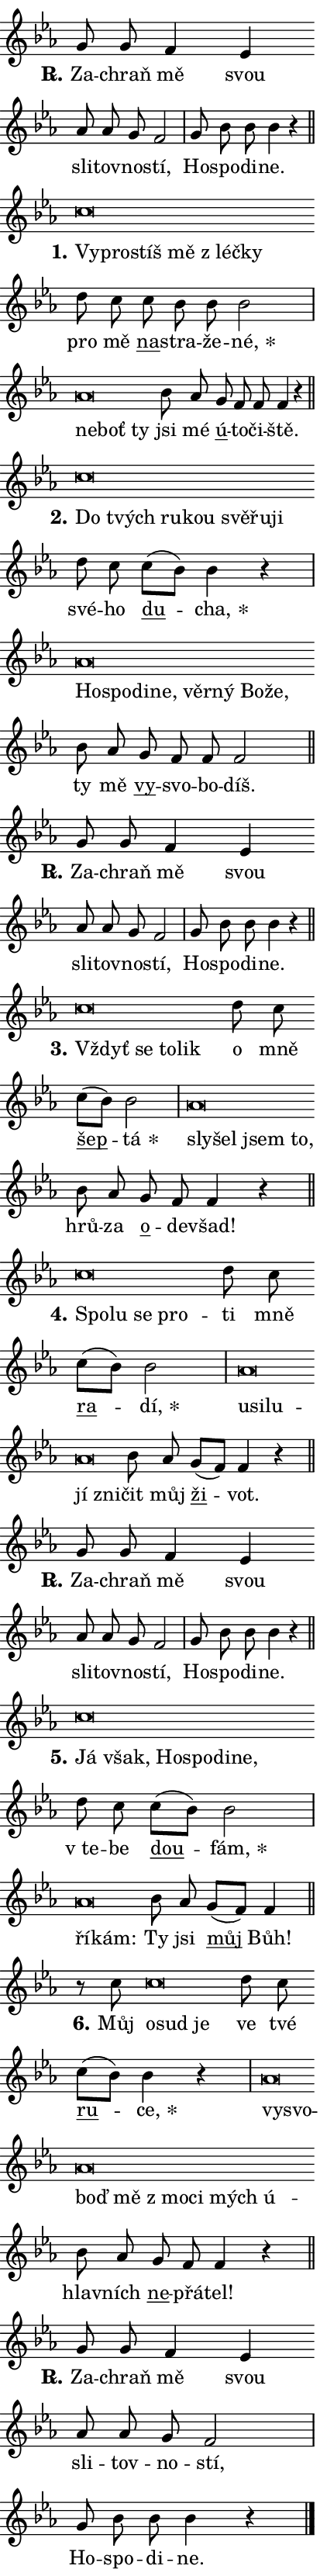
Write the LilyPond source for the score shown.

\version "2.24.0"
\header { tagline = "" }
\paper {
  indent = 0\cm
  top-margin = 0\cm
  right-margin = 0.13\cm % to fit lyric hyphens
  bottom-margin = 0\cm
  left-margin = 0\cm
  paper-width = 7\cm
  page-breaking = #ly:one-page-breaking
  system-system-spacing.basic-distance = #11
  score-system-spacing.basic-distance = #11
  ragged-last = ##f
}


%% Author: Thomas Morley
%% https://lists.gnu.org/archive/html/lilypond-user/2020-05/msg00002.html
#(define (line-position grob)
"Returns position of @var[grob} in current system:
   @code{'start}, if at first time-step
   @code{'end}, if at last time-step
   @code{'middle} otherwise
"
  (let* ((col (ly:item-get-column grob))
         (ln (ly:grob-object col 'left-neighbor))
         (rn (ly:grob-object col 'right-neighbor))
         (col-to-check-left (if (ly:grob? ln) ln col))
         (col-to-check-right (if (ly:grob? rn) rn col))
         (break-dir-left
           (and
             (ly:grob-property col-to-check-left 'non-musical #f)
             (ly:item-break-dir col-to-check-left)))
         (break-dir-right
           (and
             (ly:grob-property col-to-check-right 'non-musical #f)
             (ly:item-break-dir col-to-check-right))))
        (cond ((eqv? 1 break-dir-left) 'start)
              ((eqv? -1 break-dir-right) 'end)
              (else 'middle))))

#(define (tranparent-at-line-position vctor)
  (lambda (grob)
  "Relying on @code{line-position} select the relevant enry from @var{vctor}.
Used to determine transparency,"
    (case (line-position grob)
      ((end) (not (vector-ref vctor 0)))
      ((middle) (not (vector-ref vctor 1)))
      ((start) (not (vector-ref vctor 2))))))

noteHeadBreakVisibility =
#(define-music-function (break-visibility)(vector?)
"Makes @code{NoteHead}s transparent relying on @var{break-visibility}"
#{
  \override NoteHead.transparent =
    #(tranparent-at-line-position break-visibility)
#})

#(define delete-ledgers-for-transparent-note-heads
  (lambda (grob)
    "Reads whether a @code{NoteHead} is transparent.
If so this @code{NoteHead} is removed from @code{'note-heads} from
@var{grob}, which is supposed to be @code{LedgerLineSpanner}.
As a result ledgers are not printed for this @code{NoteHead}"
    (let* ((nhds-array (ly:grob-object grob 'note-heads))
           (nhds-list
             (if (ly:grob-array? nhds-array)
                 (ly:grob-array->list nhds-array)
                 '()))
           ;; Relies on the transparent-property being done before
           ;; Staff.LedgerLineSpanner.after-line-breaking is executed.
           ;; This is fragile ...
           (to-keep
             (remove
               (lambda (nhd)
                 (ly:grob-property nhd 'transparent #f))
               nhds-list)))
      ;; TODO find a better method to iterate over grob-arrays, similiar
      ;; to filter/remove etc for lists
      ;; For now rebuilt from scratch
      (set! (ly:grob-object grob 'note-heads)  '())
      (for-each
        (lambda (nhd)
          (ly:pointer-group-interface::add-grob grob 'note-heads nhd))
        to-keep))))

squashNotes = {
  \override NoteHead.X-extent = #'(-0.2 . 0.2)
  \override NoteHead.Y-extent = #'(-0.75 . 0)
  \override NoteHead.stencil =
    #(lambda (grob)
       (let ((pos (ly:grob-property grob 'staff-position)))
         (begin
           (if (< pos -7) (display "ERROR: Lower brevis then expected\n") (display "OK: Expected brevis position\n"))
           (if (<= pos -6) ly:text-interface::print ly:note-head::print))))
}
unSquashNotes = {
  \revert NoteHead.X-extent
  \revert NoteHead.Y-extent
  \revert NoteHead.stencil
}

hideNotes = \noteHeadBreakVisibility #begin-of-line-visible
unHideNotes = \noteHeadBreakVisibility #all-visible

% work-around for resetting accidentals
% https://lilypond.org/doc/v2.23/Documentation/notation/displaying-rhythms#unmetered-music
cadenzaMeasure = {
  \cadenzaOff
  \partial 1024 s1024
  \cadenzaOn
}

#(define-markup-command (accent layout props text) (markup?)
  "Underline accented syllable"
  (interpret-markup layout props
    #{\markup \override #'(offset . 4.3) \underline { #text }#}))

responsum = \markup \concat {
  "R" \hspace #-1.05 \path #0.1 #'((moveto 0 0.07) (lineto 0.9 0.8)) \hspace #0.05 "."
}

spaceSize = #0.6828661417322834 % exact space size for TeX Gyre Schola

\layout {
  \context {
    \Staff
    \remove "Time_signature_engraver"
    \override LedgerLineSpanner.after-line-breaking = #delete-ledgers-for-transparent-note-heads
  }
  \context {
    \Lyrics {
      \override LyricSpace.minimum-distance = \spaceSize
      \override LyricText.font-name = #"TeX Gyre Schola"
      \override LyricText.font-size = 1
      \override StanzaNumber.font-name = #"TeX Gyre Schola Bold"
      \override StanzaNumber.font-size = 1
    }
  }
  \context {
    \Score 
    \override NoteHead.text =
      #(lambda (grob) 
        (let ((pos (ly:grob-property grob 'staff-position)))
          #{\markup {
            \combine
              \halign #-0.55 \raise #(if (= pos -6) 0 0.5) \override #'(thickness . 2) \draw-line #'(3.2 . 0)
              \musicglyph "noteheads.sM1"
          }#}))
  }
}

% magnetic-lyrics.ily
%
%   written by
%     Jean Abou Samra <jean@abou-samra.fr>
%     Werner Lemberg <wl@gnu.org>
%
%   adapted by
%     Jiri Hon <jiri.hon@gmail.com>
%
% Version 2022-Apr-15

% https://www.mail-archive.com/lilypond-user@gnu.org/msg149350.html

#(define (Left_hyphen_pointer_engraver context)
   "Collect syllable-hyphen-syllable occurrences in lyrics and store
them in properties.  This engraver only looks to the left.  For
example, if the lyrics input is @code{foo -- bar}, it does the
following.

@itemize @bullet
@item
Set the @code{text} property of the @code{LyricHyphen} grob between
@q{foo} and @q{bar} to @code{foo}.

@item
Set the @code{left-hyphen} property of the @code{LyricText} grob with
text @q{foo} to the @code{LyricHyphen} grob between @q{foo} and
@q{bar}.
@end itemize

Use this auxiliary engraver in combination with the
@code{lyric-@/text::@/apply-@/magnetic-@/offset!} hook."
   (let ((hyphen #f)
         (text #f))
     (make-engraver
      (acknowledgers
       ((lyric-syllable-interface engraver grob source-engraver)
        (set! text grob)))
      (end-acknowledgers
       ((lyric-hyphen-interface engraver grob source-engraver)
        ;(when (not (grob::has-interface grob 'lyric-space-interface))
          (set! hyphen grob)));)
      ((stop-translation-timestep engraver)
       (when (and text hyphen)
         (ly:grob-set-object! text 'left-hyphen hyphen))
       (set! text #f)
       (set! hyphen #f)))))

#(define (lyric-text::apply-magnetic-offset! grob)
   "If the space between two syllables is less than the value in
property @code{LyricText@/.details@/.squash-threshold}, move the right
syllable to the left so that it gets concatenated with the left
syllable.

Use this function as a hook for
@code{LyricText@/.after-@/line-@/breaking} if the
@code{Left_@/hyphen_@/pointer_@/engraver} is active."
   (let ((hyphen (ly:grob-object grob 'left-hyphen #f)))
     (when hyphen
       (let ((left-text (ly:spanner-bound hyphen LEFT)))
         (when (grob::has-interface left-text 'lyric-syllable-interface)
           (let* ((common (ly:grob-common-refpoint grob left-text X))
                  (this-x-ext (ly:grob-extent grob common X))
                  (left-x-ext
                   (begin
                     ;; Trigger magnetism for left-text.
                     (ly:grob-property left-text 'after-line-breaking)
                     (ly:grob-extent left-text common X)))
                  ;; `delta` is the gap width between two syllables.
                  (delta (- (interval-start this-x-ext)
                            (interval-end left-x-ext)))
                  (details (ly:grob-property grob 'details))
                  (threshold (assoc-get 'squash-threshold details 0.2)))
             (when (< delta threshold)
               (let* (;; We have to manipulate the input text so that
                      ;; ligatures crossing syllable boundaries are not
                      ;; disabled.  For languages based on the Latin
                      ;; script this is essentially a beautification.
                      ;; However, for non-Western scripts it can be a
                      ;; necessity.
                      (lt (ly:grob-property left-text 'text))
                      (rt (ly:grob-property grob 'text))
                      (is-space (grob::has-interface hyphen 'lyric-space-interface))
                      (space (if is-space " " ""))
                      (extra-delta (if is-space spaceSize 0))
                      ;; Append new syllable.
                      (ltrt-space (if (and (string? lt) (string? rt))
                                (string-append lt space rt)
                                (make-concat-markup (list lt space rt))))
                      ;; Right-align `ltrt` to the right side.
                      (ltrt-space-markup (grob-interpret-markup
                               grob
                               (make-translate-markup
                                (cons (interval-length this-x-ext) 0)
                                (make-right-align-markup ltrt-space)))))
                 (begin
                   ;; Don't print `left-text`.
                   (ly:grob-set-property! left-text 'stencil #f)
                   ;; Set text and stencil (which holds all collected
                   ;; syllables so far) and shift it to the left.
                   (ly:grob-set-property! grob 'text ltrt-space)
                   (ly:grob-set-property! grob 'stencil ltrt-space-markup)
                   (ly:grob-translate-axis! grob (- (- delta extra-delta)) X))))))))))


#(define (lyric-hyphen::displace-bounds-first grob)
   ;; Make very sure this callback isn't triggered too early.
   (let ((left (ly:spanner-bound grob LEFT))
         (right (ly:spanner-bound grob RIGHT)))
     (ly:grob-property left 'after-line-breaking)
     (ly:grob-property right 'after-line-breaking)
     (ly:lyric-hyphen::print grob)))

squashThreshold = #0.4

\layout {
  \context {
    \Lyrics
    \consists #Left_hyphen_pointer_engraver
    \override LyricText.after-line-breaking =
      #lyric-text::apply-magnetic-offset!
    \override LyricHyphen.stencil = #lyric-hyphen::displace-bounds-first
    \override LyricText.details.squash-threshold = \squashThreshold
    \override LyricHyphen.minimum-distance = 0
    \override LyricHyphen.minimum-length = \squashThreshold
  }
}

squashText = \override LyricText.details.squash-threshold = 9999
unSquashText = \override LyricText.details.squash-threshold = \squashThreshold

leftText = \override LyricText.self-alignment-X = #LEFT
unLeftText = \revert LyricText.self-alignment-X

starOffset = #(lambda (grob) 
                (let ((x_offset (ly:self-alignment-interface::aligned-on-x-parent grob)))
                  (if (= x_offset 0) 0 (+ x_offset 1.2))))

star = #(define-music-function (syllable)(string?)
"Append star separator at the end of a syllable"
#{
  \once \override LyricText.X-offset = #starOffset
  \lyricmode { \markup {
    #syllable
    \override #'((font-name . "TeX Gyre Schola Bold")) \hspace #0.2 \lower #0.65 \larger "*"
  } }
#})

starAccent = #(define-music-function (syllable)(string?)
"Append star separator at the end of a syllable and make accent"
#{
  \once \override LyricText.X-offset = #starOffset
  \lyricmode { \markup {
    \accent #syllable
    \override #'((font-name . "TeX Gyre Schola Bold")) \hspace #0.2 \lower #0.65 \larger "*"
  } }
#})

breath = #(define-music-function (syllable)(string?)
"Append breathing indicator at the end of a syllable"
#{
  \lyricmode { \markup { #syllable "+" } }
#})

optionalBreath = #(define-music-function (syllable)(string?)
"Append optional breathing indicator at the end of a syllable"
#{
  \lyricmode { \markup { #syllable "(+)" } }
#})


\score {
    <<
        \new Voice = "melody" { \cadenzaOn \key es \major \relative { g'8 g f4 es \bar "" as8 as g f2 \cadenzaMeasure \bar "|" g8 bes bes bes4 r \cadenzaMeasure \bar "||" \break } }
        \new Lyrics \lyricsto "melody" { \lyricmode { \set stanza = \responsum
Za -- chraň mě svou sli -- tov -- no -- stí, Ho -- spo -- di -- ne. } }
    >>
    \layout {}
}

\score {
    <<
        \new Voice = "melody" { \cadenzaOn \key es \major \relative { \squashNotes c''\breve*1/16 \hideNotes \breve*1/16 \bar "" \breve*1/16 \bar "" \breve*1/16 \bar "" \breve*1/16 \breve*1/16 \bar "" \unHideNotes \unSquashNotes d8 c \bar "" c bes bes bes2 \cadenzaMeasure \bar "|" \squashNotes as\breve*1/16 \hideNotes \breve*1/16 \breve*1/16 \bar "" \unHideNotes \unSquashNotes bes8 as \bar "" g f f f4 r \cadenzaMeasure \bar "||" \break } }
        \new Lyrics \lyricsto "melody" { \lyricmode { \set stanza = "1."
\leftText Vy -- \squashText pro -- stíš mě "z léč" -- ky \unLeftText \unSquashText pro mě \markup \accent na -- stra -- že -- \star né, \leftText ne -- \squashText boť ty \unLeftText \unSquashText jsi mé \markup \accent ú -- to -- či -- ště. } }
    >>
    \layout {}
}

\score {
    <<
        \new Voice = "melody" { \cadenzaOn \key es \major \relative { \squashNotes c''\breve*1/16 \hideNotes \breve*1/16 \bar "" \breve*1/16 \bar "" \breve*1/16 \bar "" \breve*1/16 \bar "" \breve*1/16 \breve*1/16 \bar "" \unHideNotes \unSquashNotes d8 c \bar "" c[( bes)] bes4 r \cadenzaMeasure \bar "|" \squashNotes as\breve*1/16 \hideNotes \breve*1/16 \bar "" \breve*1/16 \bar "" \breve*1/16 \bar "" \breve*1/16 \bar "" \breve*1/16 \bar "" \breve*1/16 \breve*1/16 \bar "" \unHideNotes \unSquashNotes bes8 as \bar "" g f f f2 \cadenzaMeasure \bar "||" \break } }
        \new Lyrics \lyricsto "melody" { \lyricmode { \set stanza = "2."
\leftText Do \squashText tvých ru -- kou svě -- řu -- ji \unLeftText \unSquashText své -- ho \markup \accent du -- \star cha, \leftText Ho -- \squashText spo -- di -- ne, věr -- ný Bo -- že, \unLeftText \unSquashText ty mě \markup \accent vy -- svo -- bo -- díš. } }
    >>
    \layout {}
}

\score {
    <<
        \new Voice = "melody" { \cadenzaOn \key es \major \relative { g'8 g f4 es \bar "" as8 as g f2 \cadenzaMeasure \bar "|" g8 bes bes bes4 r \cadenzaMeasure \bar "||" \break } }
        \new Lyrics \lyricsto "melody" { \lyricmode { \set stanza = \responsum
Za -- chraň mě svou sli -- tov -- no -- stí, Ho -- spo -- di -- ne. } }
    >>
    \layout {}
}

\score {
    <<
        \new Voice = "melody" { \cadenzaOn \key es \major \relative { \squashNotes c''\breve*1/16 \hideNotes \breve*1/16 \bar "" \breve*1/16 \breve*1/16 \bar "" \unHideNotes \unSquashNotes d8 c \bar "" c[( bes)] bes2 \cadenzaMeasure \bar "|" \squashNotes as\breve*1/16 \hideNotes \breve*1/16 \bar "" \breve*1/16 \breve*1/16 \bar "" \unHideNotes \unSquashNotes bes8 as \bar "" g f f4 r \cadenzaMeasure \bar "||" \break } }
        \new Lyrics \lyricsto "melody" { \lyricmode { \set stanza = "3."
\leftText Vždyť \squashText se to -- lik \unLeftText \unSquashText o mně \markup \accent šep -- \star tá \leftText sly -- \squashText šel jsem to, \unLeftText \unSquashText hrů -- za \markup \accent o -- de -- všad! } }
    >>
    \layout {}
}

\score {
    <<
        \new Voice = "melody" { \cadenzaOn \key es \major \relative { \squashNotes c''\breve*1/16 \hideNotes \breve*1/16 \bar "" \breve*1/16 \breve*1/16 \bar "" \unHideNotes \unSquashNotes d8 c \bar "" c[( bes)] bes2 \cadenzaMeasure \bar "|" \squashNotes as\breve*1/16 \hideNotes \breve*1/16 \bar "" \breve*1/16 \bar "" \breve*1/16 \breve*1/16 \bar "" \unHideNotes \unSquashNotes bes8 as \bar "" g[( f)] f4 r \cadenzaMeasure \bar "||" \break } }
        \new Lyrics \lyricsto "melody" { \lyricmode { \set stanza = "4."
\leftText Spo -- \squashText lu se pro -- \unLeftText \unSquashText ti mně \markup \accent ra -- \star dí, \leftText u -- \squashText si -- lu -- jí zni -- \unLeftText \unSquashText čit můj \markup \accent ži -- vot. } }
    >>
    \layout {}
}

\score {
    <<
        \new Voice = "melody" { \cadenzaOn \key es \major \relative { g'8 g f4 es \bar "" as8 as g f2 \cadenzaMeasure \bar "|" g8 bes bes bes4 r \cadenzaMeasure \bar "||" \break } }
        \new Lyrics \lyricsto "melody" { \lyricmode { \set stanza = \responsum
Za -- chraň mě svou sli -- tov -- no -- stí, Ho -- spo -- di -- ne. } }
    >>
    \layout {}
}

\score {
    <<
        \new Voice = "melody" { \cadenzaOn \key es \major \relative { \squashNotes c''\breve*1/16 \hideNotes \breve*1/16 \bar "" \breve*1/16 \bar "" \breve*1/16 \bar "" \breve*1/16 \breve*1/16 \bar "" \unHideNotes \unSquashNotes d8 c \bar "" c[( bes)] bes2 \cadenzaMeasure \bar "|" \squashNotes as\breve*1/16 \hideNotes \breve*1/16 \bar "" \unHideNotes \unSquashNotes bes8 as \bar "" g[( f)] f4 \cadenzaMeasure \bar "||" \break } }
        \new Lyrics \lyricsto "melody" { \lyricmode { \set stanza = "5."
\leftText Já \squashText však, Ho -- spo -- di -- ne, \unLeftText \unSquashText "v te" -- be \markup \accent dou -- \star fám, \leftText ří -- \squashText kám: \unLeftText \unSquashText Ty jsi \markup \accent můj Bůh! } }
    >>
    \layout {}
}

\score {
    <<
        \new Voice = "melody" { \cadenzaOn \key es \major \relative { r8 c'' \squashNotes c\breve*1/16 \hideNotes \breve*1/16 \breve*1/16 \bar "" \unHideNotes \unSquashNotes d8 c \bar "" c[( bes)] bes4 r \cadenzaMeasure \bar "|" \squashNotes as\breve*1/16 \hideNotes \breve*1/16 \bar "" \breve*1/16 \bar "" \breve*1/16 \bar "" \breve*1/16 \bar "" \breve*1/16 \bar "" \breve*1/16 \breve*1/16 \bar "" \unHideNotes \unSquashNotes bes8 as \bar "" g f f4 r \cadenzaMeasure \bar "||" \break } }
        \new Lyrics \lyricsto "melody" { \lyricmode { \set stanza = "6."
Můj \leftText o -- \squashText sud je \unLeftText \unSquashText ve tvé \markup \accent ru -- \star ce, \leftText vy -- \squashText svo -- boď mě "z mo" -- ci mých ú -- \unLeftText \unSquashText hlav -- ních \markup \accent ne -- přá -- tel! } }
    >>
    \layout {}
}

\score {
    <<
        \new Voice = "melody" { \cadenzaOn \key es \major \relative { g'8 g f4 es \bar "" as8 as g f2 \cadenzaMeasure \bar "|" g8 bes bes bes4 r \cadenzaMeasure \bar "||" \break } \bar "|." }
        \new Lyrics \lyricsto "melody" { \lyricmode { \set stanza = \responsum
Za -- chraň mě svou sli -- tov -- no -- stí, Ho -- spo -- di -- ne. } }
    >>
    \layout {}
}
